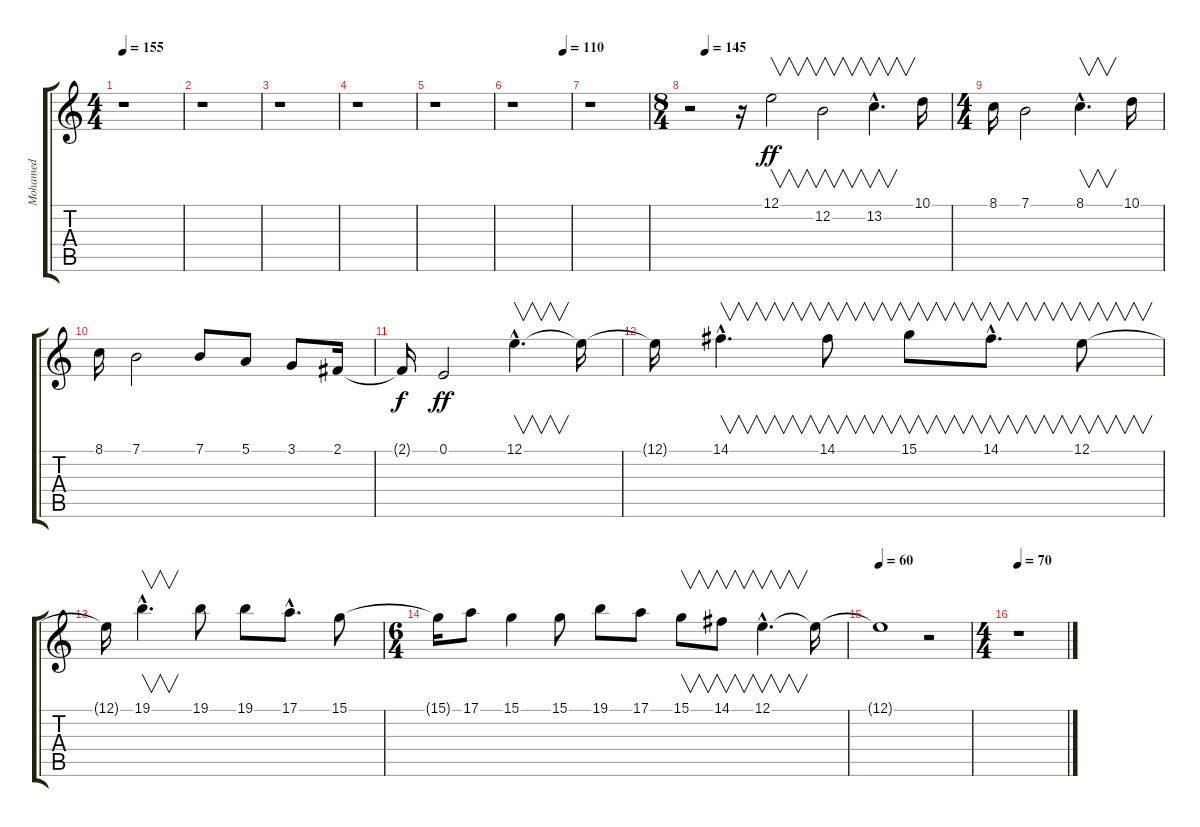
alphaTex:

\track ("Mohamed" "Mohamed") {instrument violin}
\staff {score tabs}
\tuning (E4 B3 G3 D3 A2 E2) {hide}
\ts (4 4)
\tempo 155
\clef g2
\ks c
r.1{dy ff} |
r.1 |
r.1 |
r.1 |
r.1 |
\tempo (110 0.875)
r.1 |
r.1 |
\ts (8 4)
\tempo (155 0.0625)
\tempo (145 0.0625)
r.2 r.16 12.1.2{v} 12.2.2{v} 13.2{hac}.4{v d} 10.1.16 |
\ts (4 4)
8.1.16 7.1.2 8.1{hac}.4{v d} 10.1.16 |
8.1.16 7.1.2 7.1.8 5.1.8 3.1.8 2.1.16 |
2.1{t}.16{dy f} 0.1.2{dy ff} 12.1{hac}.4{v d} 12.1{t}.16 |
12.1{t}.16 14.1{hac}.4{v d} 14.1.8{v} 15.1.8{v} 14.1{hac}.8{v d} 12.1.8{v} |
12.1{t}.16 19.1{hac}.4{v d} 19.1.8 19.1.8 17.1{hac}.8{d} 15.1.8 |
\ts (6 4)
15.1{t}.16 17.1.8 15.1.4 15.1.8 19.1.8 17.1.8 15.1.8{v} 14.1.8{v} 12.1{hac}.4{v d} 12.1{t}.16 |
\tempo 60
12.1{t}.1 r.2 |
\ts (4 4)
\tempo 70
r.1
